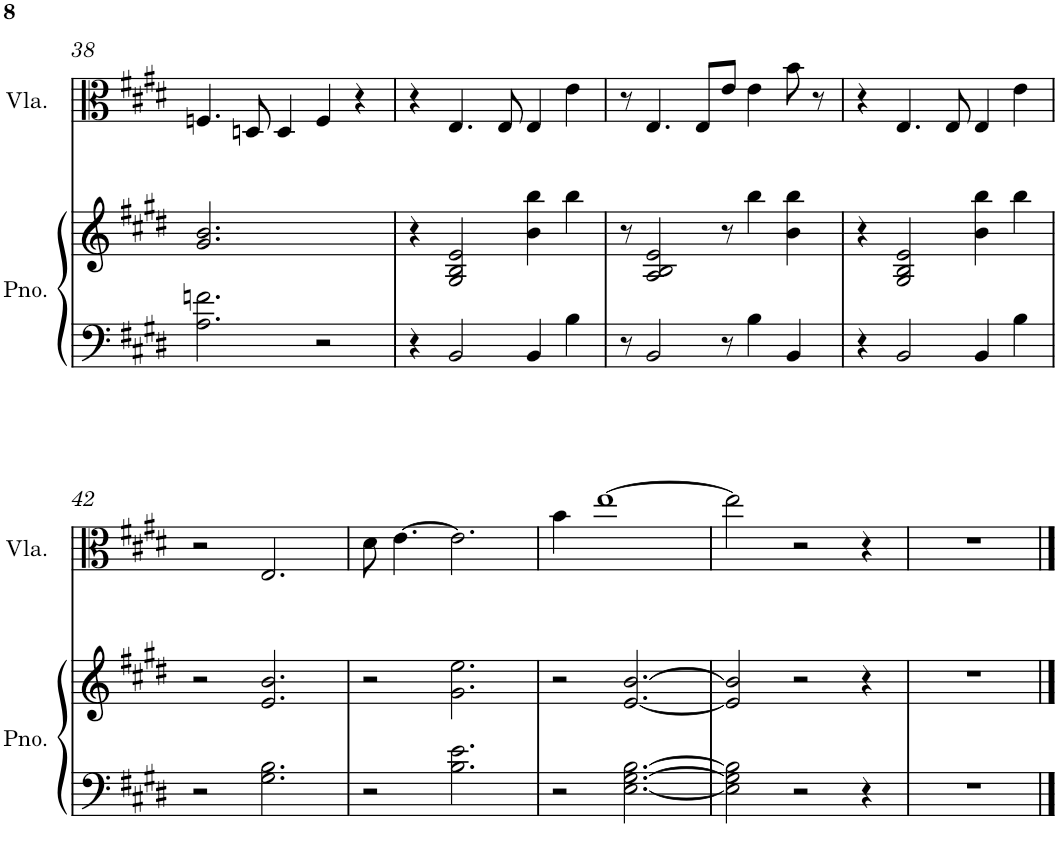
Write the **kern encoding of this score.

**kern	**kern	**kern
*part2	*part2	*part1
*staff3	*staff2	*staff1
*I"Grand Piano	*	*I"Viola
*I'Pno.	*	*I'Vla.
!!LO:PB:g=z
*clefF4	*clefG2	*clefC3
*k[f#c#g#d#]	*k[f#c#g#d#]	*k[f#c#g#d#]
*E:	*E:	*E:
*M5/4	*M5/4	*M5/4
=38	=38	=38
2.A\ 2.fn\	2.g#/ 2.b/	4.Fn/
.	.	8Dn/
.	.	4D/
2r	2ryy	4F/
.	.	4r
=39	=39	=39
4r	4r	4r
2BB/	2G#/ 2B/ 2e/	4.E/
.	.	8E/
4BB/	4b\ 4bb\	4E/
4B\	4bb\	4e\
=40	=40	=40
8r	8r	8r
2BB/	2A/ 2B/ 2e/	4.E/
.	.	8E/L
8r	8r	8e/J
4B\	4bb\	4e\
4BB/	4b\ 4bb\	8b\
.	.	8r
=41	=41	=41
4r	4r	4r
2BB/	2G#/ 2B/ 2e/	4.E/
.	.	8E/
4BB/	4b\ 4bb\	4E/
4B\	4bb\	4e\
!!LO:LB:g=z
=42	=42	=42
2r	2r	2r
2.G#\ 2.B\	2.e/ 2.b/	2.E/
=43	=43	=43
2r	2r	8d#\
.	.	[4.e\
2.B\ 2.e\	2.g#\ 2.ee\	2.e\]
=44	=44	=44
2r	2r	4b\
.	.	[1ee
[2.E\ [2.G#\ [2.B\	[2.e/ [2.b/	.
=45	=45	=45
2E\] 2G#\] 2B\]	2e/] 2b/]	2ee\]
2r	2r	2r
4r	4r	4r
=46	=46	=46
4%5r	4%5r	4%5r
==	==	==
*-	*-	*-
